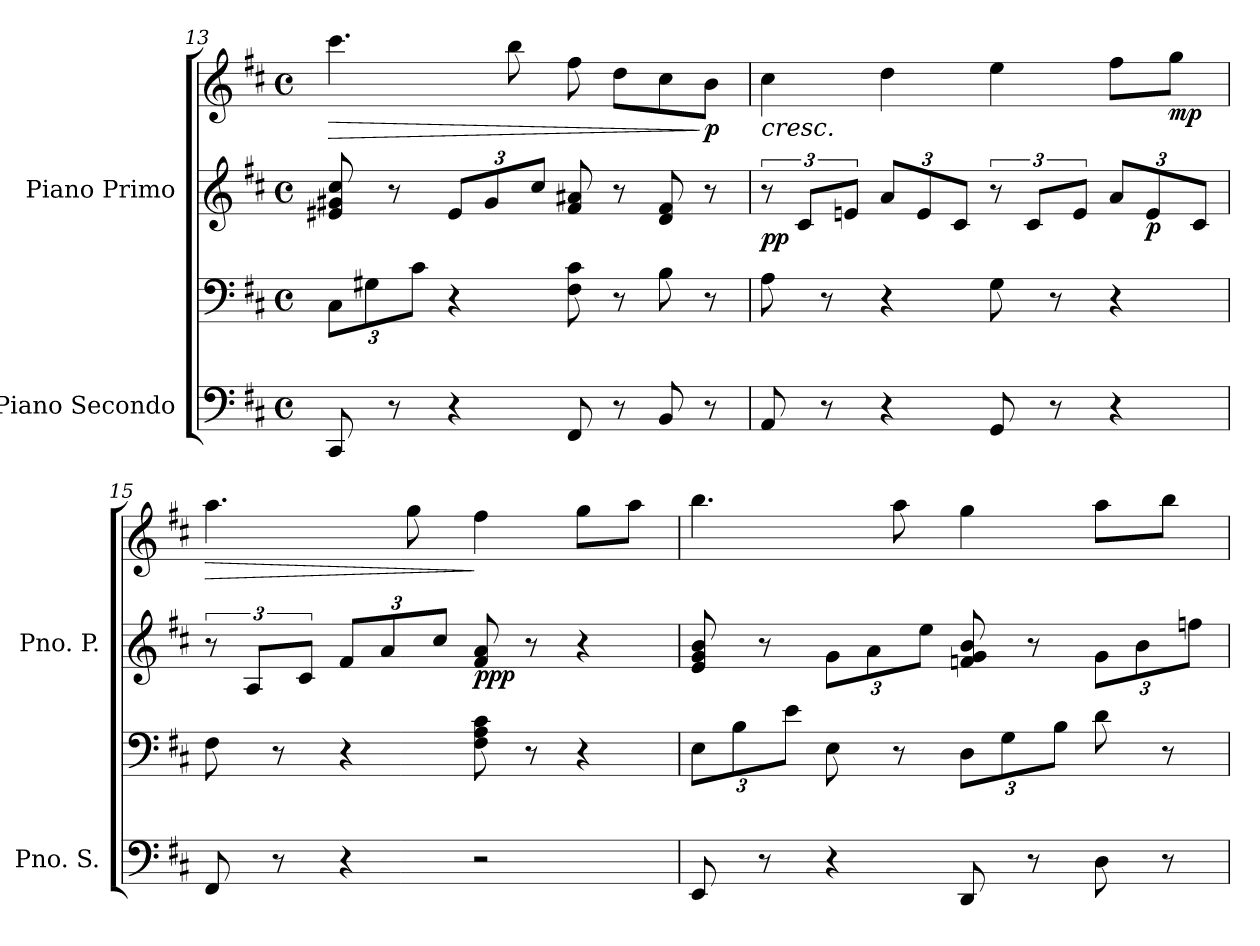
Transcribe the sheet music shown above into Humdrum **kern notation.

**kern	**kern	**kern	**kern	**dynam
*part2	*part2	*part1	*part1	*part1
*staff4	*staff3	*staff2	*staff1	*staff1/2
*I"Piano Secondo	*	*I"Piano Primo	*	*
*I'Pno. S.	*	*I'Pno. P.	*	*
*clefF4	*clefF4	*clefG2	*clefG2	*
*k[f#c#]	*k[f#c#]	*k[f#c#]	*k[f#c#]	*
*M4/4	*M4/4	*M4/4	*M4/4	*
*met(c)	*met(c)	*met(c)	*met(c)	*
*	*Xbrackettup	*	*	*
=13	=13	=13	=13	=13
!	!	!	!	!LO:HP:b
8CC#/	12C#\L	8e#X/ 8g#X/ 8cc#/	4.ccc#\	>
.	12G#X\	.	.	.
8r	.	8r	.	.
.	12c#\J	.	.	.
*	*	*Xbrackettup	*	*
4r	4r	12e#/L	.	.
.	.	12g#/	.	.
.	.	.	8bb\	.
.	.	12cc#/J	.	.
8FF#/	8F#\ 8c#\	8f#/ 8a#X/	8ff#\	.
8r	8r	8r	8dd\L	.
8BB/	8B\	8d/ 8f#/	8cc#\	.
!	!	!	!	!LO:DY:n=1:b
8r	8r	8r	8b\J	] p
=14	=14	=14	=14	=14
*	*	*brackettup	*	*
!	!	!	!	!LO:HP:b
!	!	!	!	!LO:DY:n=1:b=2
8AA/	8A\	12r	4cc#\	< pp
.	.	12c#/L	.	.
8r	8r	.	.	.
.	.	12en/J	.	.
*	*	*Xbrackettup	*	*
4r	4r	12a/L	4dd\	.
.	.	12e/	.	.
.	.	12c#/J	.	.
*	*	*brackettup	*	*
8GG/	8G\	12r	4ee\	.
.	.	12c#/L	.	.
8r	8r	.	.	.
.	.	12e/J	.	.
*	*	*Xbrackettup	*	*
4r	4r	12a/L	8ff#\L	.
!	!	!	!	!LO:DY:n=2:b=2
.	.	12e/	.	p
!	!	!	!	!LO:DY:n=3:b
.	.	.	8gg\J	[ mp
.	.	12c#/J	.	.
!!LO:LB:g=z
=15	=15	=15	=15	=15
*	*	*brackettup	*	*
!	!	!	!	!LO:HP:b
8FF#/	8F#\	12r	4.aa\	>
.	.	12A/L	.	.
8r	8r	.	.	.
.	.	12c#/J	.	.
*	*	*Xbrackettup	*	*
4r	4r	12f#/L	.	.
.	.	12a/	.	.
.	.	.	8gg\	.
.	.	12cc#/J	.	.
!	!	!	!	!LO:DY:n=1:b=2
!	!	!	!	!LO:DY:n=2:b
2r	8F#\ 8A\ 8c#\	8f#/ 8a/	4ff#\	] pp p
.	8r	8r	.	.
.	4r	4r	8gg\L	.
.	.	.	8aa\J	.
=16	=16	=16	=16	=16
8EE/	12E\L	8e/ 8g/ 8b/	4.bb\	.
.	12B\	.	.	.
8r	.	8r	.	.
.	12e\J	.	.	.
4r	8E\	12g\L	.	.
.	.	12a\	.	.
.	8r	.	8aa\	.
.	.	12ee\J	.	.
8DD/	12D\L	8fn/ 8g/ 8b/	4gg\	.
.	12G\	.	.	.
8r	.	8r	.	.
.	12B\J	.	.	.
8D\	8d\	12g\L	8aa\L	.
.	.	12b\	.	.
8r	8r	.	8bb\J	.
.	.	12ffn\J	.	.
=	=	=	=	=
*-	*-	*-	*-	*-
